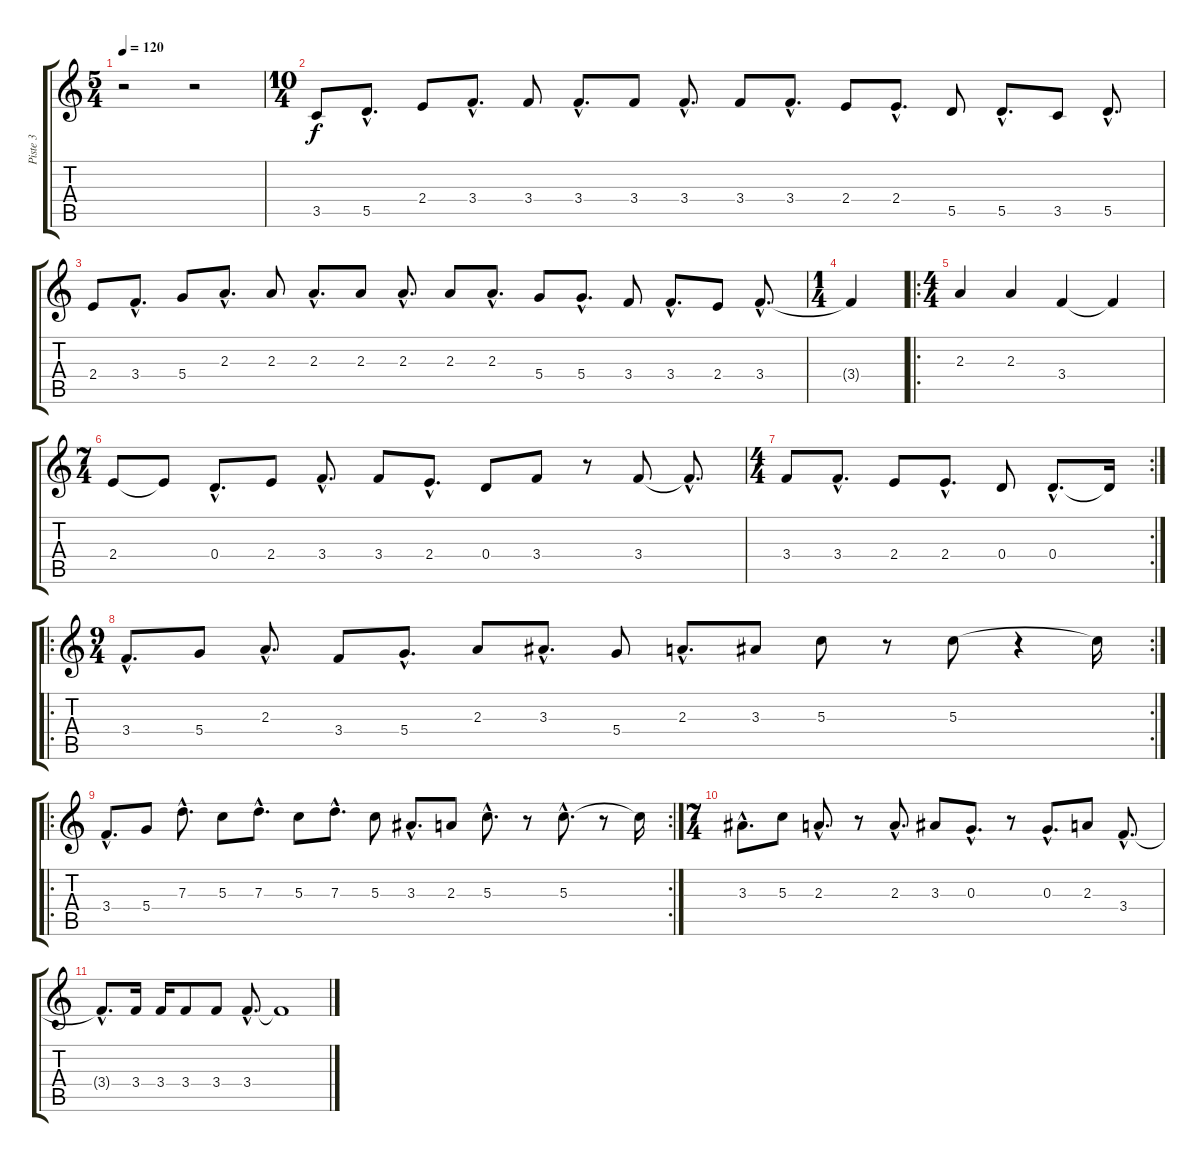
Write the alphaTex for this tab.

\track ("Piste 3" "Piste 3") {instrument electricguitarmuted}
\staff {score tabs}
\tuning (E4 B3 G3 D3 A2 E2) {hide}
\ts (5 4)
\tempo 120
\clef g2
\ks c
r.2{dy f instrument electricguitarmuted} r.2 |
\ts (10 4)
3.5.8 5.5{hac}.8{d} 2.4.8 3.4{hac}.8{d} 3.4.8 3.4{hac}.8{d} 3.4.8 3.4{hac}.8{d} 3.4.8 3.4{hac}.8{d} 2.4.8 2.4{hac}.8{d} 5.5.8 5.5{hac}.8{d} 3.5.8 5.5{hac}.8{d} |
2.4.8 3.4{hac}.8{d} 5.4.8 2.3{hac}.8{d} 2.3.8 2.3{hac}.8{d} 2.3.8 2.3{hac}.8{d} 2.3.8 2.3{hac}.8{d} 5.4.8 5.4{hac}.8{d} 3.4.8 3.4{hac}.8{d} 2.4.8 3.4{hac}.8{d} |
\ts (1 4)
3.4{t}.4 |
\ro
\ts (4 4)
2.3.4 2.3.4 3.4.4 3.4{t}.4 |
\ts (7 4)
2.4.8 2.4{t}.8 0.4{hac}.8{d} 2.4.8 3.4{hac}.8{d} 3.4.8 2.4{hac}.8{d} 0.4.8 3.4.8 r.8 3.4.8 3.4{hac t}.8{d} |
\rc 2
\ts (4 4)
3.4.8 3.4{hac}.8{d} 2.4.8 2.4{hac}.8{d} 0.4.8 0.4{hac}.8{d} 0.4{t}.16 |
\ro
\rc 2
\ts (9 4)
3.4{hac}.8{d} 5.4.8 2.3{hac}.8{d} 3.4.8 5.4{hac}.8{d} 2.3.8 3.3{hac}.8{d} 5.4.8 2.3{hac}.8{d} 3.3.8 5.3.8 r.8 5.3.8 r.4 5.3{t}.16 |
\ro
\rc 2
3.4{hac}.8{d} 5.4.8 7.3{hac}.8{d} 5.3.8 7.3{hac}.8{d} 5.3.8 7.3{hac}.8{d} 5.3.8 3.3{hac}.8{d} 2.3.8 5.3{hac}.8{d} r.8 5.3{hac}.8{d} r.8 5.3{t}.16 |
\ts (7 4)
3.3{hac}.8{d} 5.3.8 2.3{hac}.8{d} r.8 2.3{hac}.8{d} 3.3.8 0.3{hac}.8{d} r.8 0.3{hac}.8{d} 2.3.8 3.4{hac}.8{d} |
3.4{hac t}.8{d} 3.4.16 3.4.16 3.4.8 3.4.8 3.4{hac}.8{d} 3.4{t}.1
